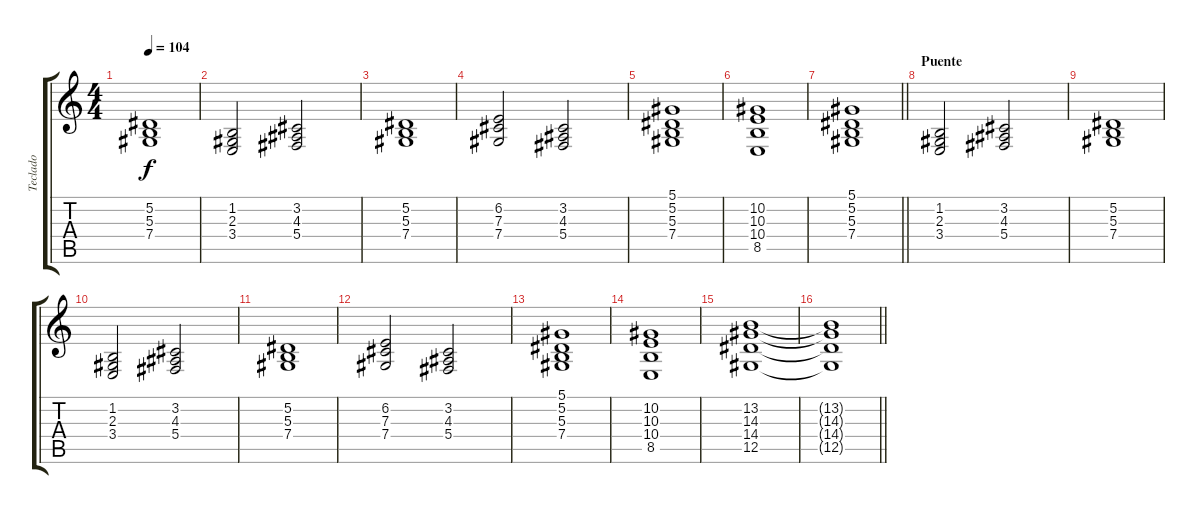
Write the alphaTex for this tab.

\track ("Teclado" "Teclado") {instrument stringensemble1}
\staff {score tabs}
\tuning (Eb4 Bb3 Gb3 Db3 Ab2 Eb2) {hide}
\ts (4 4)
\tempo 104
\clef g2
\ks c
(5.2 5.3 7.4).1{dy f} |
(1.2 2.3 3.4).2 (3.2 4.3 5.4).2 |
(5.2 5.3 7.4).1 |
(6.2 7.3 7.4).2 (3.2 4.3 5.4).2 |
(5.1 5.2 5.3 7.4).1 |
(10.2 10.3 10.4 8.5).1 |
\barLineRight lightlight
(5.1 5.2 5.3 7.4).1 |
\section ("" "Puente")
(1.2 2.3 3.4).2 (3.2 4.3 5.4).2 |
(5.2 5.3 7.4).1 |
(1.2 2.3 3.4).2 (3.2 4.3 5.4).2 |
(5.2 5.3 7.4).1 |
(6.2 7.3 7.4).2 (3.2 4.3 5.4).2 |
(5.1 5.2 5.3 7.4).1 |
(10.2 10.3 10.4 8.5).1 |
(13.2 14.3 14.4 12.5).1 |
\barLineRight lightlight
(13.2{t} 14.3{t} 14.4{t} 12.5{t}).1
